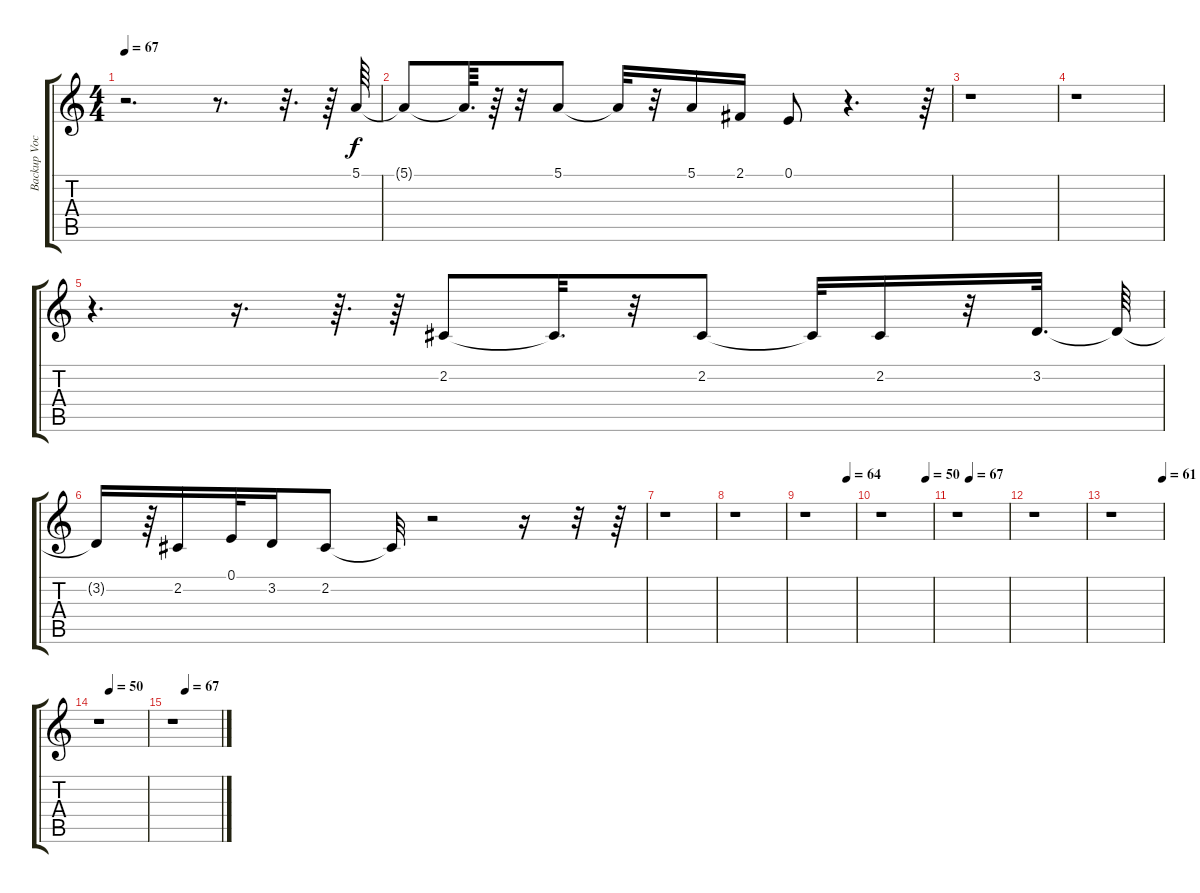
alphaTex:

\track ("Backup Vocals " "Backup Voc") {instrument choiraahs}
\staff {score tabs}
\tuning (E4 B3 G3 D3 A2 E2) {hide}
\ts (4 4)
\tempo 67
\clef g2
\ks c
r.2{d dy f} r.8{d} r.32{d} r.64 5.1.64 |
5.1{t}.8 5.1{t}.64{d} r.64 r.32 5.1.8 5.1{t}.32 r.32 5.1.16 2.1.16 0.1.8 r.4{d} r.64 |
r.1 |
r.1 |
r.4{d} r.16{d} r.64{d} r.64 2.2.8 2.2{t}.32{d} r.32 2.2.8 2.2{t}.32 2.2.16 r.32 3.2.32{d} 3.2{t}.64 |
3.2{t}.16 r.64 2.2.16 0.1.32 3.2.16 2.2.8 2.2{t}.32 r.2 r.16 r.32 r.64 |
r.1 |
r.1 |
\tempo (64 0.84375)
r.1 |
\tempo (50 0.875)
r.1 |
\tempo (67 0.25)
r.1 |
r.1 |
\tempo (61 1.0010416666666666)
r.1 |
\tempo (50 0.234375)
r.1 |
\tempo (67 0.275)
r.1
